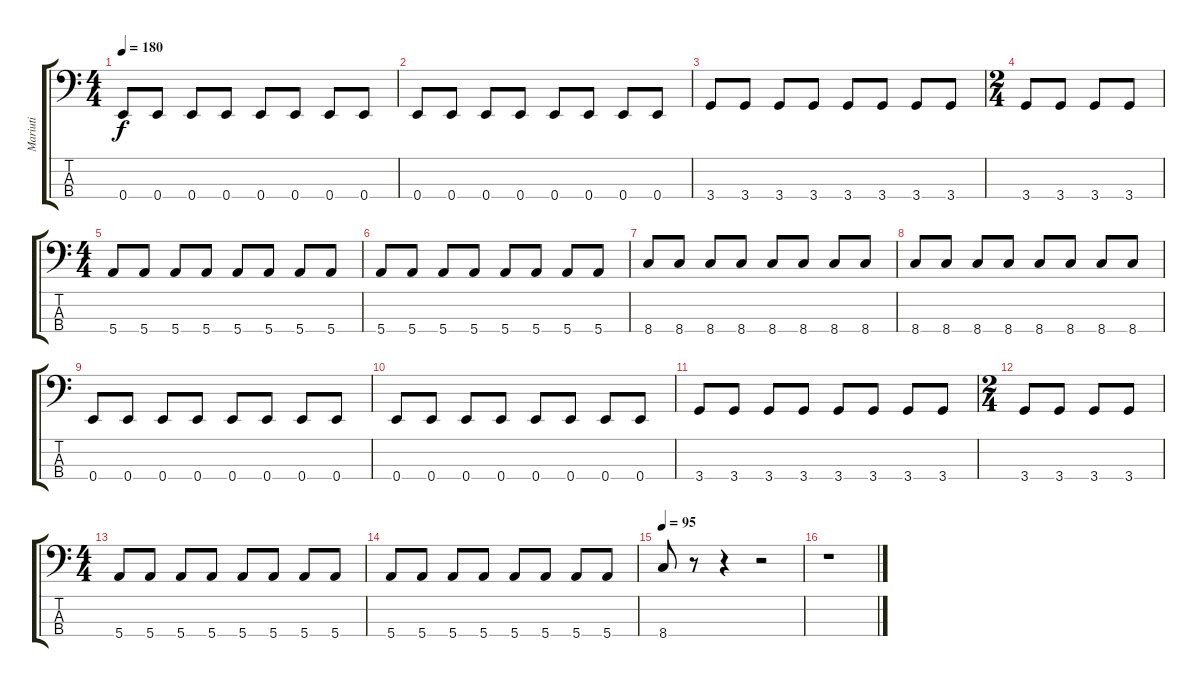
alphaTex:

\track ("Mariuti" "Mariuti") {instrument electricbassfinger}
\staff {score tabs}
\tuning (G2 D2 A1 E1) {hide}
\ts (4 4)
\tempo 180
\clef f4
\ks c
0.4.8{dy f} 0.4.8 0.4.8 0.4.8 0.4.8 0.4.8 0.4.8 0.4.8 |
0.4.8 0.4.8 0.4.8 0.4.8 0.4.8 0.4.8 0.4.8 0.4.8 |
3.4.8 3.4.8 3.4.8 3.4.8 3.4.8 3.4.8 3.4.8 3.4.8 |
\ts (2 4)
3.4.8 3.4.8 3.4.8 3.4.8 |
\ts (4 4)
5.4.8 5.4.8 5.4.8 5.4.8 5.4.8 5.4.8 5.4.8 5.4.8 |
5.4.8 5.4.8 5.4.8 5.4.8 5.4.8 5.4.8 5.4.8 5.4.8 |
8.4.8 8.4.8 8.4.8 8.4.8 8.4.8 8.4.8 8.4.8 8.4.8 |
8.4.8 8.4.8 8.4.8 8.4.8 8.4.8 8.4.8 8.4.8 8.4.8 |
0.4.8 0.4.8 0.4.8 0.4.8 0.4.8 0.4.8 0.4.8 0.4.8 |
0.4.8 0.4.8 0.4.8 0.4.8 0.4.8 0.4.8 0.4.8 0.4.8 |
3.4.8 3.4.8 3.4.8 3.4.8 3.4.8 3.4.8 3.4.8 3.4.8 |
\ts (2 4)
3.4.8 3.4.8 3.4.8 3.4.8 |
\ts (4 4)
5.4.8 5.4.8 5.4.8 5.4.8 5.4.8 5.4.8 5.4.8 5.4.8 |
5.4.8 5.4.8 5.4.8 5.4.8 5.4.8 5.4.8 5.4.8 5.4.8 |
\tempo 95
8.4.8 r.8 r.4 r.2 |
r.1
